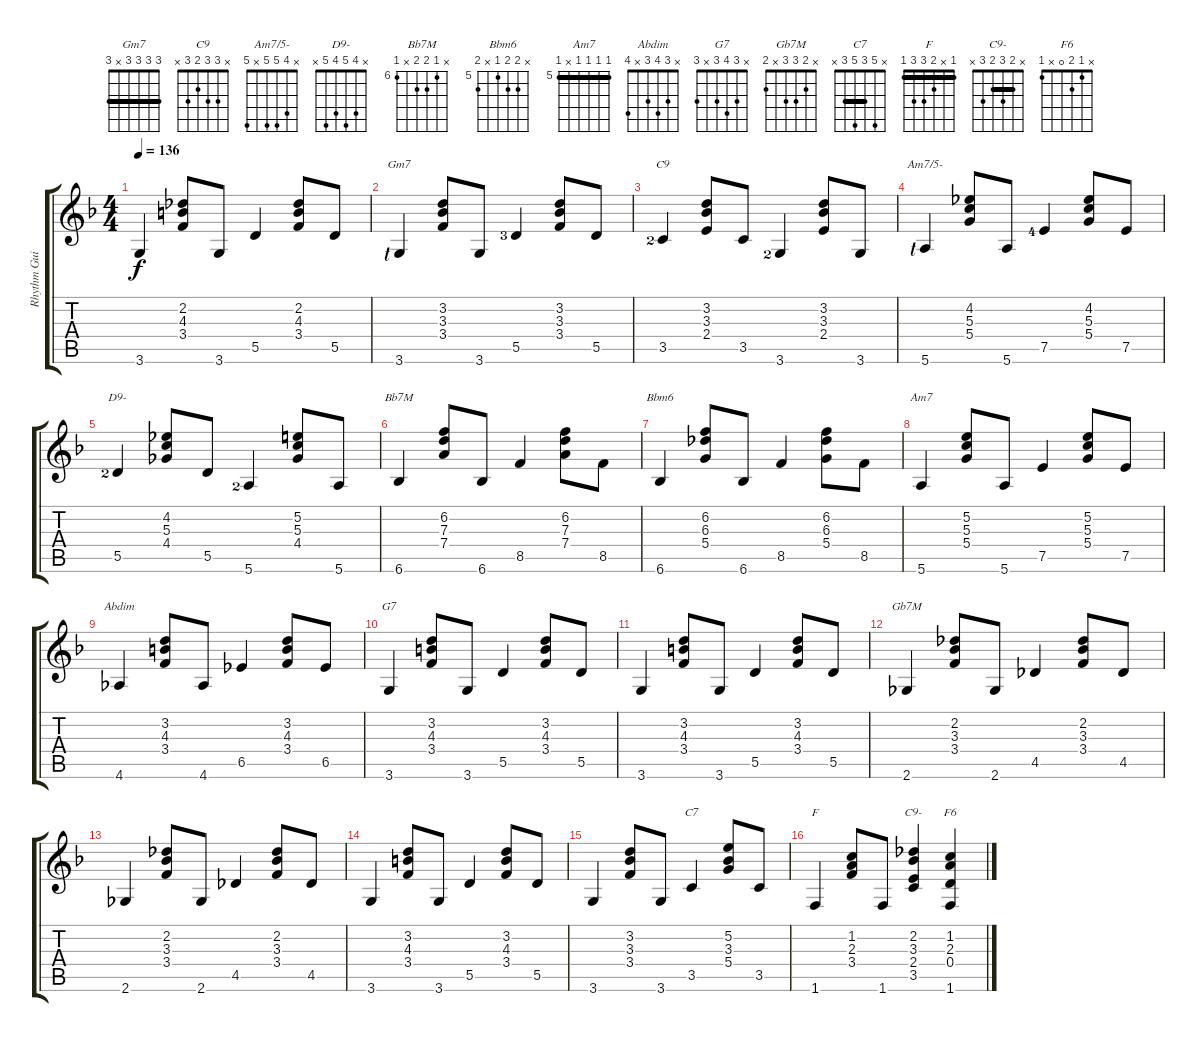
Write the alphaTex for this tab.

\track ("Rhythm Guitar" "Rhythm Gui") {instrument acousticguitarnylon}
\staff {score tabs}
\tuning (E4 B3 G3 D3 A2 E2) {hide}
\chord ("Gm7" 3 3 3 3 x 3) {barre 3}
\chord ("C9" x 3 3 2 3 x)
\chord ("Am7/5-" x 4 5 5 x 5)
\chord ("D9-" x 4 5 4 5 x)
\chord ("Bb7M" x 6 7 7 x 6) {firstfret 6}
\chord ("Bbm6" x 6 6 5 x 6) {firstfret 5}
\chord ("Am7" 5 5 5 5 x 5) {firstfret 5 barre 5}
\chord ("Abdim" x 3 4 3 x 4)
\chord ("G7" x 3 4 3 x 3)
\chord ("Gb7M" x 2 3 3 x 2)
\chord ("C7" x 5 3 5 3 x) {barre 3}
\chord ("F" 1 x 2 3 3 1) {barre 1}
\chord ("C9-" x 2 3 2 3 x) {barre 2}
\chord ("F6" x 1 2 0 x 1)
\ts (4 4)
\tempo 136
\clef g2
\ks f
3.6.4{dy f} (2.2 4.3 3.4).8 3.6.8 5.5.4 (2.2 4.3 3.4).8 5.5.8 |
3.6{lf 1}.4{ch "Gm7"} (3.2 3.3 3.4).8 3.6.8 5.5{lf 4}.4 (3.2 3.3 3.4).8 5.5.8 |
3.5{lf 3}.4{ch "C9"} (3.2 3.3 2.4).8 3.5.8 3.6{lf 3}.4 (3.2 3.3 2.4).8 3.6.8 |
5.6{lf 1}.4{ch "Am7/5-"} (4.2 5.3 5.4).8 5.6.8 7.5{lf 5}.4 (4.2 5.3 5.4).8 7.5.8 |
5.5{lf 3}.4{ch "D9-"} (4.2 5.3 4.4).8 5.5.8 5.6{lf 3}.4 (5.2 5.3 4.4).8 5.6.8 |
6.6.4{ch "Bb7M"} (6.2 7.3 7.4).8 6.6.8 8.5.4 (6.2 7.3 7.4).8 8.5.8 |
6.6.4{ch "Bbm6"} (6.2 6.3 5.4).8 6.6.8 8.5.4 (6.2 6.3 5.4).8 8.5.8 |
5.6.4{ch "Am7"} (5.2 5.3 5.4).8 5.6.8 7.5.4 (5.2 5.3 5.4).8 7.5.8 |
4.6.4{ch "Abdim"} (3.2 4.3 3.4).8 4.6.8 6.5.4 (3.2 4.3 3.4).8 6.5.8 |
3.6.4{ch "G7"} (3.2 4.3 3.4).8 3.6.8 5.5.4 (3.2 4.3 3.4).8 5.5.8 |
3.6.4 (3.2 4.3 3.4).8 3.6.8 5.5.4 (3.2 4.3 3.4).8 5.5.8 |
2.6.4{ch "Gb7M"} (2.2 3.3 3.4).8 2.6.8 4.5.4 (2.2 3.3 3.4).8 4.5.8 |
2.6.4 (2.2 3.3 3.4).8 2.6.8 4.5.4 (2.2 3.3 3.4).8 4.5.8 |
3.6.4 (3.2 4.3 3.4).8 3.6.8 5.5.4 (3.2 4.3 3.4).8 5.5.8 |
3.6.4 (3.2 3.3 3.4).8 3.6.8 3.5.4{ch "C7"} (5.2 3.3 5.4).8 3.5.8 |
1.6.4{ch "F"} (1.2 2.3 3.4).8 1.6.8 (2.2 3.3 2.4 3.5).4{ch "C9-"} (1.2 2.3 0.4 1.6).4{ch "F6"}
